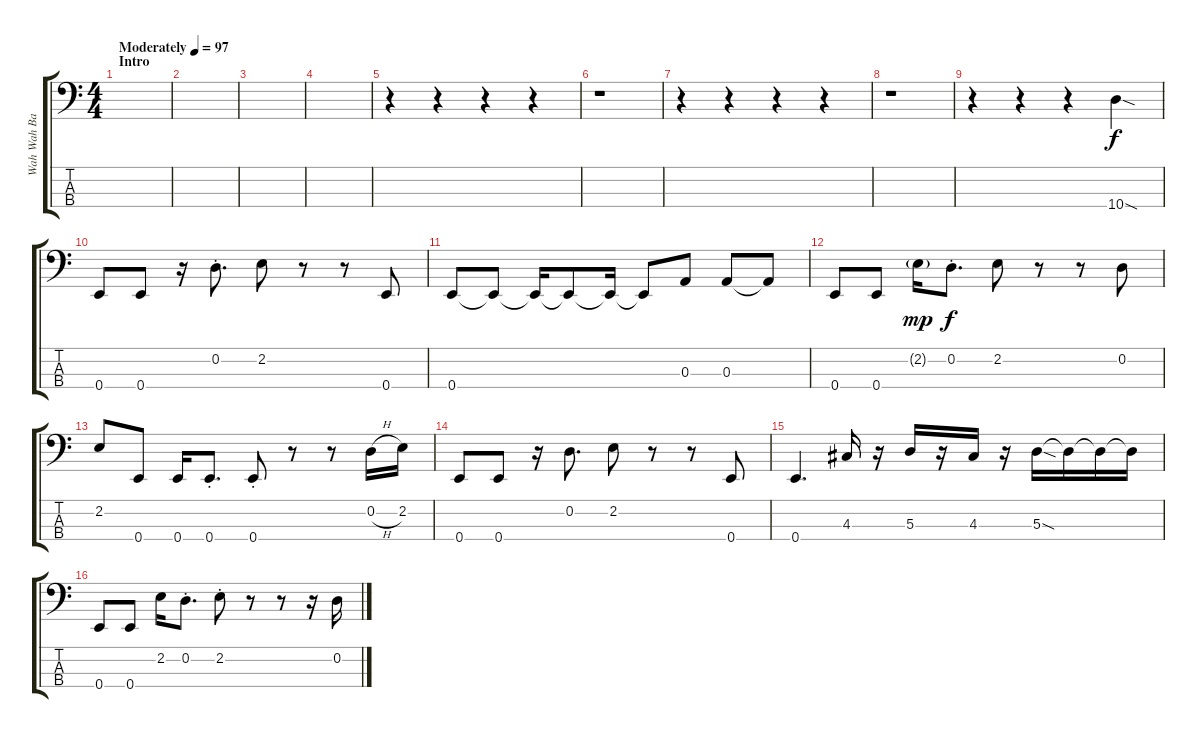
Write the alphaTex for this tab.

\track ("Wah Wah Bass" "Wah Wah Ba") {instrument synthbass1 bank 255}
\staff {score tabs}
\tuning (G2 D2 A1 E1) {hide}
\ts (4 4)
\section ("" "Intro")
\tempo (97 "Moderately")
\clef f4
\ks c
|
|
|
|
r.4 r.4 r.4 r.4 |
r.1 |
r.4 r.4 r.4 r.4 |
r.1 |
r.4 r.4 r.4 10.4{sod}.4 |
0.4.8 0.4.8 r.16 0.2{st}.8{d} 2.2.8 r.8 r.8 0.4.8 |
0.4.8 0.4{t}.8 0.4{t}.16 0.4{t}.8 0.4{t}.16 0.4{t}.8 0.3.8 0.3.8 0.3{t}.8 |
0.4.8 0.4.8 2.2{g}.16{dy mp} 0.2{st}.8{d dy f} 2.2.8 r.8 r.8 0.2.8 |
2.2.8 0.4.8 0.4.16 0.4{st}.8{d} 0.4{st}.8 r.8 r.8 0.2{h}.16 2.2.16 |
0.4.8 0.4.8 r.16 0.2.8{d} 2.2.8 r.8 r.8 0.4.8 |
0.4.4{d} 4.3.16 r.16 5.3.16 r.16 4.3.16 r.16 5.3{sod}.16 5.3{t}.16 5.3{t}.16 5.3{t}.16 |
0.4.8 0.4.8 2.2.16 0.2{st}.8{d} 2.2{st}.8 r.8 r.8 r.16 0.2.16
